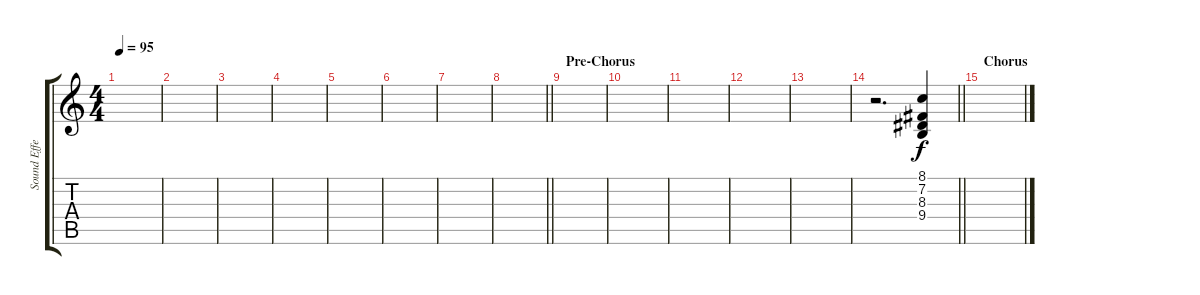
\track ("Sound Effect" "Sound Effe") {instrument reversecymbal}
\staff {score tabs}
\tuning (E4 B3 G3 D3 A2 E2) {hide}
\ts (4 4)
\tempo 95
\clef g2
\ks c
|
|
|
|
|
|
|
\barLineRight lightlight
|
\section ("" "Pre-Chorus")
|
|
|
|
|
\barLineRight lightlight
r.2{d} (8.1 7.2 8.3 9.4).4 |
\section ("" "Chorus")
